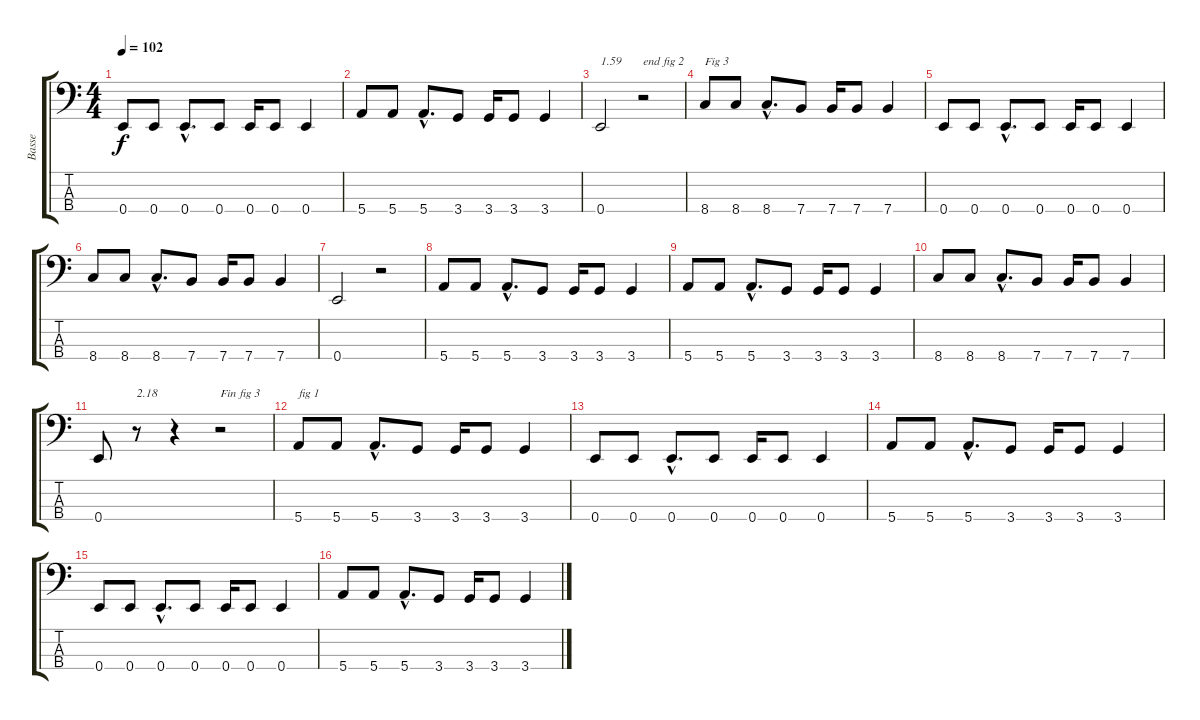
\track ("Basse" "Basse") {instrument electricbasspick}
\staff {score tabs}
\tuning (G2 D2 A1 E1) {hide}
\ts (4 4)
\tempo 102
\clef f4
\ks c
0.4.8{dy f} 0.4.8 0.4{hac}.8{d} 0.4.8 0.4.16 0.4.8 0.4.4 |
5.4.8 5.4.8 5.4{hac}.8{d} 3.4.8 3.4.16 3.4.8 3.4.4 |
0.4.2{txt "1.59"} r.2{txt "end fig 2"} |
8.4.8{txt "Fig 3"} 8.4.8 8.4{hac}.8{d} 7.4.8 7.4.16 7.4.8 7.4.4 |
0.4.8 0.4.8 0.4{hac}.8{d} 0.4.8 0.4.16 0.4.8 0.4.4 |
8.4.8 8.4.8 8.4{hac}.8{d} 7.4.8 7.4.16 7.4.8 7.4.4 |
0.4.2 r.2 |
5.4.8 5.4.8 5.4{hac}.8{d} 3.4.8 3.4.16 3.4.8 3.4.4 |
5.4.8 5.4.8 5.4{hac}.8{d} 3.4.8 3.4.16 3.4.8 3.4.4 |
8.4.8 8.4.8 8.4{hac}.8{d} 7.4.8 7.4.16 7.4.8 7.4.4 |
0.4.8 r.8{txt "2.18"} r.4 r.2{txt "Fin fig 3"} |
5.4.8{txt "fig 1"} 5.4.8 5.4{hac}.8{d} 3.4.8 3.4.16 3.4.8 3.4.4 |
0.4.8 0.4.8 0.4{hac}.8{d} 0.4.8 0.4.16 0.4.8 0.4.4 |
5.4.8 5.4.8 5.4{hac}.8{d} 3.4.8 3.4.16 3.4.8 3.4.4 |
0.4.8 0.4.8 0.4{hac}.8{d} 0.4.8 0.4.16 0.4.8 0.4.4 |
5.4.8 5.4.8 5.4{hac}.8{d} 3.4.8 3.4.16 3.4.8 3.4.4
